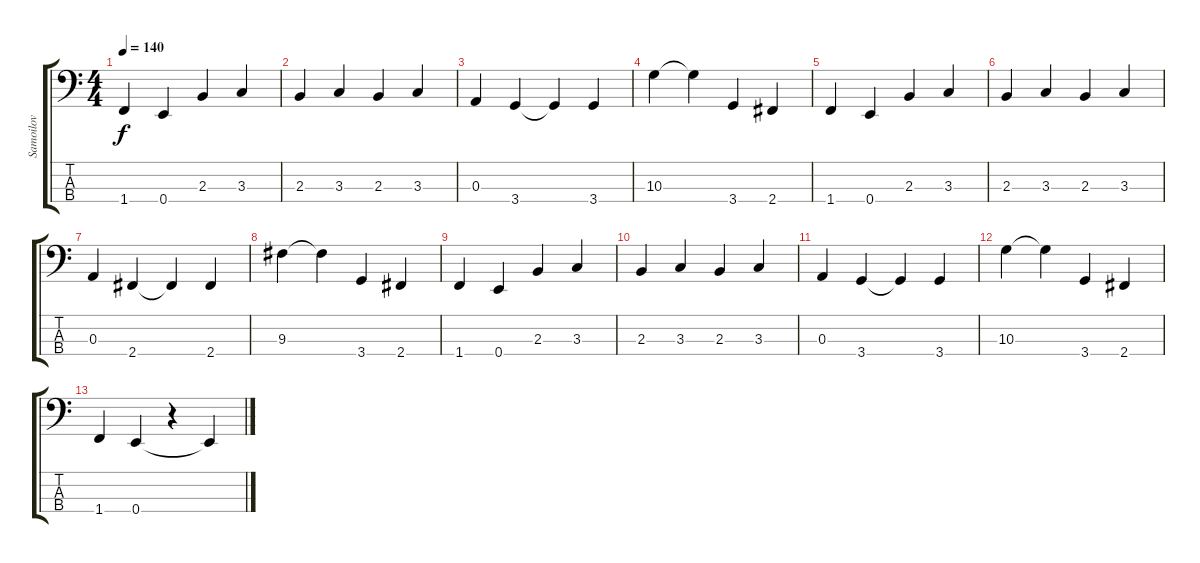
\track ("Samoilov" "Samoilov") {instrument electricbasspick}
\staff {score tabs}
\tuning (G2 D2 A1 E1) {hide}
\ts (4 4)
\tempo 140
\clef f4
\ks c
1.4.4{dy f} 0.4.4 2.3.4 3.3.4 |
2.3.4 3.3.4 2.3.4 3.3.4 |
0.3.4 3.4.4 3.4{t}.4 3.4.4 |
10.3.4 10.3{t}.4 3.4.4 2.4.4 |
1.4.4 0.4.4 2.3.4 3.3.4 |
2.3.4 3.3.4 2.3.4 3.3.4 |
0.3.4 2.4.4 2.4{t}.4 2.4.4 |
9.3.4 9.3{t}.4 3.4.4 2.4.4 |
1.4.4 0.4.4 2.3.4 3.3.4 |
2.3.4 3.3.4 2.3.4 3.3.4 |
0.3.4 3.4.4 3.4{t}.4 3.4.4 |
10.3.4 10.3{t}.4 3.4.4 2.4.4 |
1.4.4 0.4.4 r.4 0.4{t}.4
